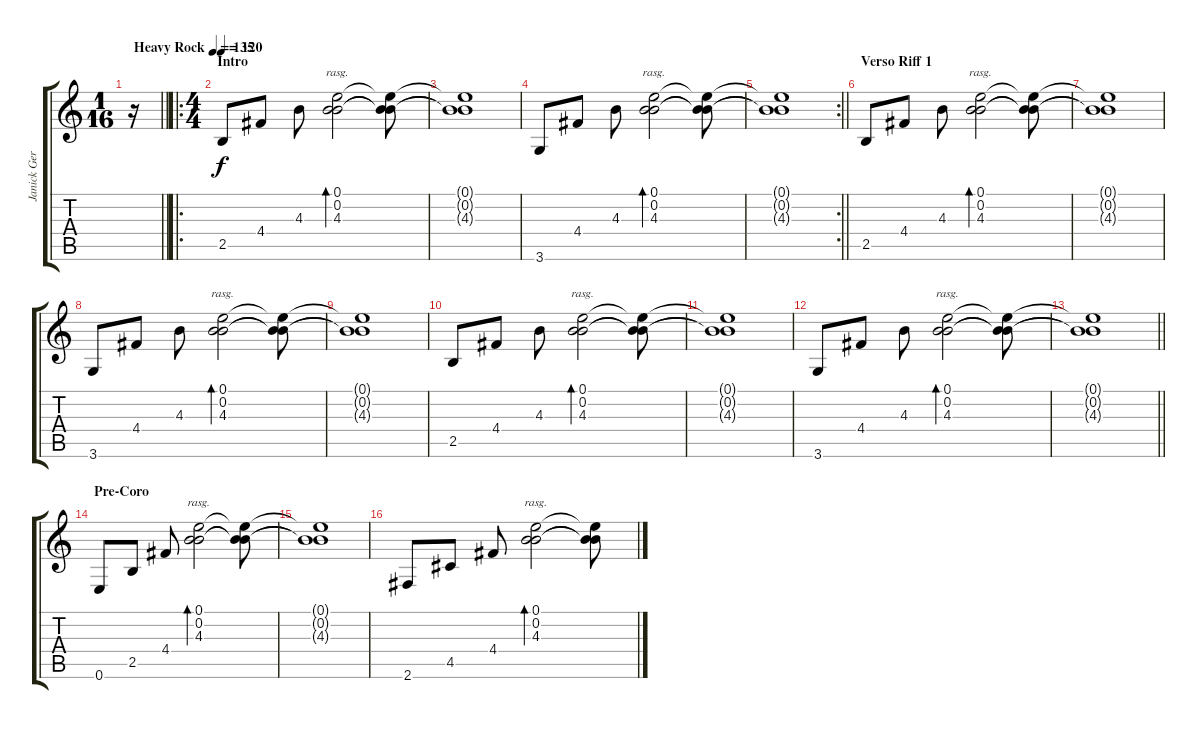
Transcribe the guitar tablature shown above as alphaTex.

\track ("Janick Gers" "Janick Ger") {instrument distortionguitar}
\staff {score tabs}
\tuning (E4 B3 G3 D3 A2 E2) {hide}
\ts (1 16)
\tempo (135 "Heavy Rock")
\clef g2
\barLineRight lightlight
\ks c
r.16{dy f instrument distortionguitar} |
\ro
\ts (4 4)
\section ("" "Intro")
\tempo 120
2.5.8{instrument acousticguitarsteel} 4.4.8 4.3.8 (0.1 0.2 4.3).2{bd 120 rasg ii} (0.1{t} 0.2{t} 4.3{t}).8 |
(0.1{t} 0.2{t} 4.3{t}).1 |
3.6.8 4.4.8 4.3.8 (0.1 0.2 4.3).2{bd 120 rasg ii} (0.1{t} 0.2{t} 4.3{t}).8 |
\rc 2
\barLineRight lightlight
(0.1{t} 0.2{t} 4.3{t}).1 |
\section ("" "Verso Riff 1")
2.5.8 4.4.8 4.3.8 (0.1 0.2 4.3).2{bd 120 rasg ii} (0.1{t} 0.2{t} 4.3{t}).8 |
(0.1{t} 0.2{t} 4.3{t}).1 |
3.6.8 4.4.8 4.3.8 (0.1 0.2 4.3).2{bd 120 rasg ii} (0.1{t} 0.2{t} 4.3{t}).8 |
(0.1{t} 0.2{t} 4.3{t}).1 |
2.5.8 4.4.8 4.3.8 (0.1 0.2 4.3).2{bd 120 rasg ii} (0.1{t} 0.2{t} 4.3{t}).8 |
(0.1{t} 0.2{t} 4.3{t}).1 |
3.6.8 4.4.8 4.3.8 (0.1 0.2 4.3).2{bd 120 rasg ii} (0.1{t} 0.2{t} 4.3{t}).8 |
\barLineRight lightlight
(0.1{t} 0.2{t} 4.3{t}).1 |
\section ("" "Pre-Coro")
0.6.8 2.5.8 4.4.8 (0.1 0.2 4.3).2{bd 120 rasg ii} (0.1{t} 0.2{t} 4.3{t}).8 |
(0.1{t} 0.2{t} 4.3{t}).1 |
2.6.8 4.5.8 4.4.8 (0.1 0.2 4.3).2{bd 120 rasg ii} (0.1{t} 0.2{t} 4.3{t}).8
